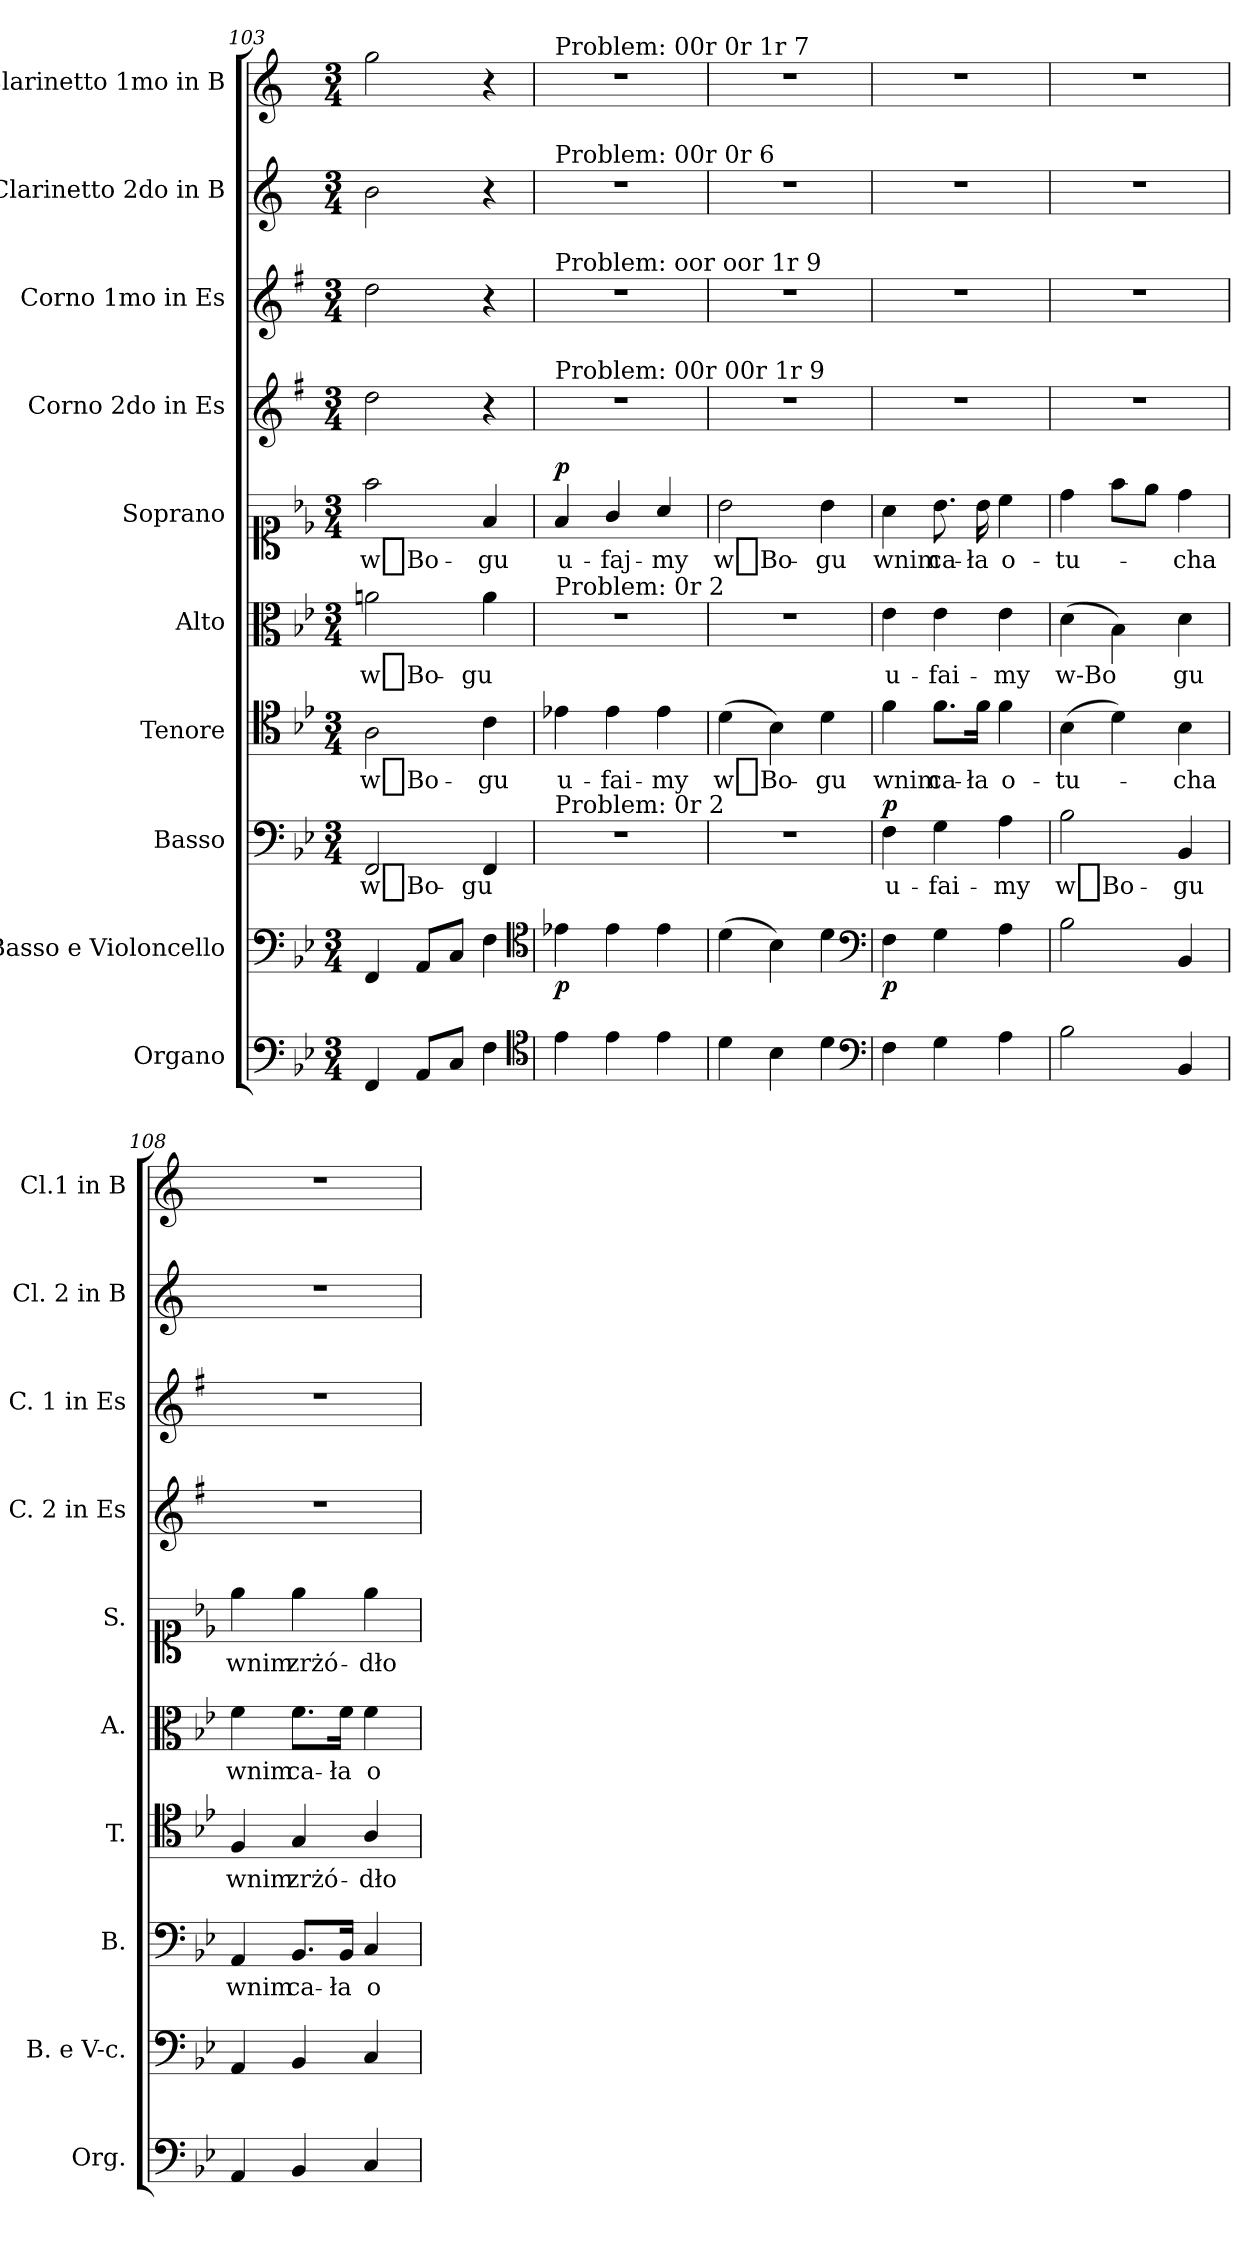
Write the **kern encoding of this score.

**kern	**kern	**dynam	**kern	**text	**dynam	**kern	**text	**kern	**text	**kern	**text	**dynam	**kern	**kern	**kern	**kern
*part10	*part9	*part9	*part8	*part8	*part8	*part7	*part7	*part6	*part6	*part5	*part5	*part5	*part4	*part3	*part2	*part1
*staff10	*staff9	*staff9	*staff8	*staff8	*staff8	*staff7	*staff7	*staff6	*staff6	*staff5	*staff5	*staff5	*staff4	*staff3	*staff2	*staff1
*I"Organo	*I"Basso e Violoncello	*	*I"Basso	*	*	*I"Tenore	*	*I"Alto	*	*I"Soprano	*	*	*I"Corno 2do in Es	*I"Corno 1mo in Es	*I"Clarinetto 2do in B	*I"Clarinetto 1mo in B
*I'Org.	*I'B. e V-c.	*	*I'B.	*	*	*I'T.	*	*I'A.	*	*I'S.	*	*	*I'C. 2 in Es	*I'C. 1 in Es	*I'Cl. 2 in B	*I'Cl.1 in B
*clefF4	*clefF4	*	*clefF4	*	*	*clefC4	*	*clefC3	*	*clefC1	*	*	*clefG2	*clefG2	*clefG2	*clefG2
*	*	*	*	*	*	*	*	*	*	*	*	*	*ITrd5c9	*ITrd5c9	*ITrd1c2	*ITrd1c2
*k[b-e-]	*k[b-e-]	*	*k[b-e-]	*	*	*k[b-e-]	*	*k[b-e-]	*	*k[b-e-]	*	*	*k[b-e-]	*k[b-e-]	*k[b-e-]	*k[b-e-]
*M3/4	*M3/4	*	*M3/4	*	*	*M3/4	*	*M3/4	*	*M3/4	*	*	*M3/4	*M3/4	*M3/4	*M3/4
=103	=103	=103	=103	=103	=103	=103	=103	=103	=103	=103	=103	=103	=103	=103	=103	=103
4FF/	4FF/	.	2FF/	w_Bo-	.	2A\	w_Bo-	2an\	w_Bo-	2ff\	w_Bo-	.	2f\	2f\	2a\	2ff\
8AA/L	8AA/L	.	.	.	.	.	.	.	.	.	.	.	.	.	.	.
8C/J	8C/J	.	.	.	.	.	.	.	.	.	.	.	.	.	.	.
4F\	4F\	.	4FF/	-gu	.	4c\	-gu	4a\	-gu	4f/	-gu	.	4r	4r	4r	4r
*clefC4	*clefC4	*	*	*	*	*	*	*	*	*	*	*	*	*	*	*
=104	=104	=104	=104	=104	=104	=104	=104	=104	=104	=104	=104	=104	=104	=104	=104	=104
!	!	!	!	!	!	!	!	!	!	!	!	!	!	!	!	!LO:TX:a:t=Problem&colon; 00r 0r 1r 7
!	!	!	!	!	!	!	!	!	!	!	!	!	!	!	!LO:TX:a:t=Problem&colon; 00r 0r 6	!
!	!	!	!	!	!	!	!	!	!	!	!	!	!	!LO:TX:a:t=Problem&colon; oor oor 1r 9	!	!
!	!	!	!	!	!	!	!	!	!	!	!	!	!LO:TX:a:t=Problem&colon; 00r 00r 1r 9	!	!	!
!	!	!	!	!	!	!	!	!LO:TX:a:t=Problem&colon; 0r 2	!	!	!	!	!	!	!	!
!	!	!	!LO:TX:a:t=Problem&colon; 0r 2	!	!	!	!	!	!	!	!	!	!	!	!	!
!	!	!	!	!	!	!	!	!	!	!	!	!LO:DY:a	!	!	!	!
4e-\	4e-X\	p	2.r	.	.	4e-X\	u-	2.r	.	4f/	u-	p	2.r	2.r	2.r	2.r
4e-\	4e-\	.	.	.	.	4e-\	-fai-	.	.	4g/	-faj-	.	.	.	.	.
4e-\	4e-\	.	.	.	.	4e-\	-my	.	.	4a/	-my	.	.	.	.	.
=105	=105	=105	=105	=105	=105	=105	=105	=105	=105	=105	=105	=105	=105	=105	=105	=105
4d\	(>4d\	.	2.r	.	.	(>4d\	w_Bo-	2.r	.	2b-\	w_Bo-	.	2.r	2.r	2.r	2.r
4B-\	4B-\)	.	.	.	.	4B-\)	.	.	.	.	.	.	.	.	.	.
4d\	4d\	.	.	.	.	4d\	-gu	.	.	4b-\	-gu	.	.	.	.	.
*clefF4	*clefF4	*	*	*	*	*	*	*	*	*	*	*	*	*	*	*
=106	=106	=106	=106	=106	=106	=106	=106	=106	=106	=106	=106	=106	=106	=106	=106	=106
!	!	!	!	!	!LO:DY:a	!	!	!	!	!	!	!	!	!	!	!
4F\	4F\	p	4F\	u-	p	4f\	wnim	4e-\	u-	4a\	wnim	.	2.r	2.r	2.r	2.r
4G\	4G\	.	4G\	-fai-	.	8.f\L	ca-	4e-\	-fai-	8.b-\	ca-	.	.	.	.	.
.	.	.	.	.	.	16f\Jk	-ła	.	.	16b-\	-ła	.	.	.	.	.
4A\	4A\	.	4A\	-my	.	4f\	o-	4e-\	-my	4cc\	o-	.	.	.	.	.
=107	=107	=107	=107	=107	=107	=107	=107	=107	=107	=107	=107	=107	=107	=107	=107	=107
2B-\	2B-\	.	2B-\	w_Bo-	.	(>4B-\	-tu-	(>4d\	w-Bo	4dd\	-tu-	.	2.r	2.r	2.r	2.r
.	.	.	.	.	.	4d\)	.	4B-\)	.	8ff\L	.	.	.	.	.	.
.	.	.	.	.	.	.	.	.	.	8ee-\J	.	.	.	.	.	.
4BB-/	4BB-/	.	4BB-/	-gu	.	4B-\	-cha	4d\	-gu	4dd\	-cha	.	.	.	.	.
=108	=108	=108	=108	=108	=108	=108	=108	=108	=108	=108	=108	=108	=108	=108	=108	=108
4AA/	4AA/	.	4AA/	wnim	.	4F/	wnim	4f\	wnim	4ee-\	wnim	.	2.r	2.r	2.r	2.r
4BB-/	4BB-/	.	8.BB-/L	ca-	.	4G/	zrżó-	8.f\L	ca-	4ee-\	zrżó-	.	.	.	.	.
.	.	.	16BB-/Jk	-ła	.	.	.	16f\Jk	-ła	.	.	.	.	.	.	.
4C/	4C/	.	4C/	o-	.	4A/	-dło	4f\	o-	4ee-\	-dło	.	.	.	.	.
=	=	=	=	=	=	=	=	=	=	=	=	=	=	=	=	=
*-	*-	*-	*-	*-	*-	*-	*-	*-	*-	*-	*-	*-	*-	*-	*-	*-
